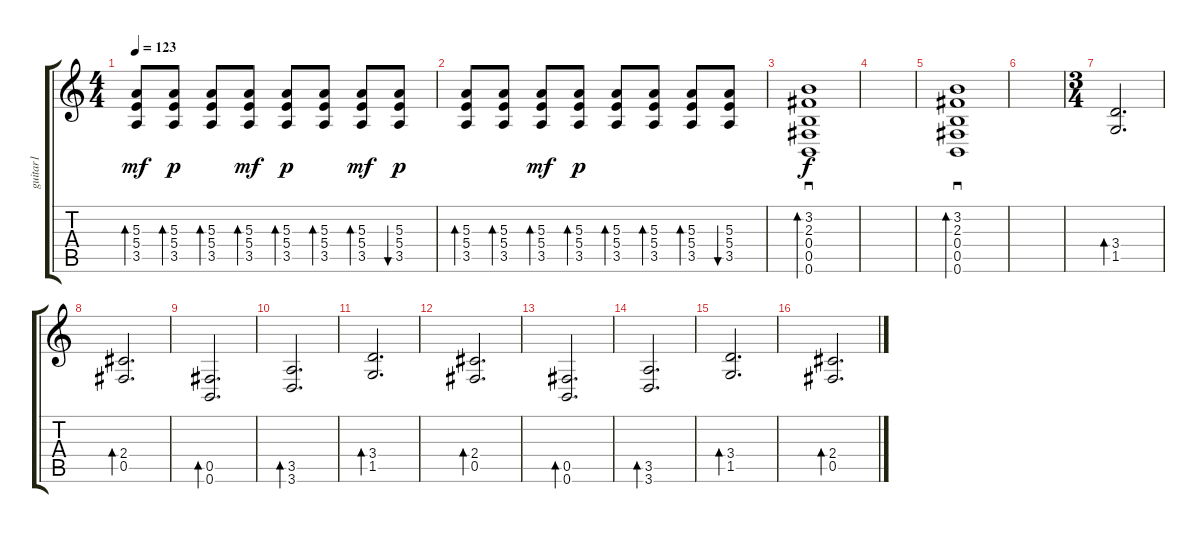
\track ("guitar1" "guitar1") {instrument acousticguitarsteel}
\staff {score tabs}
\tuning (Db4 Ab3 E3 B2 Gb2 B1) {hide}
\ts (4 4)
\tempo 123
\clef g2
\ks c
(5.3 5.4 3.5).8{bd 60 dy mf} (5.3 5.4 3.5).8{bd 60 dy p} (5.3 5.4 3.5).8{bd 60} (5.3 5.4 3.5).8{bd 60 dy mf} (5.3 5.4 3.5).8{bd 60 dy p} (5.3 5.4 3.5).8{bd 60} (5.3 5.4 3.5).8{bd 60 dy mf} (5.3 5.4 3.5).8{bu 60 dy p} |
(5.3 5.4 3.5).8{bd 60} (5.3 5.4 3.5).8{bd 60} (5.3 5.4 3.5).8{bd 60 dy mf} (5.3 5.4 3.5).8{bd 60 dy p} (5.3 5.4 3.5).8{bd 60} (5.3 5.4 3.5).8{bd 60} (5.3 5.4 3.5).8{bd 60} (5.3 5.4 3.5).8{bu 60} |
(3.2 2.3 0.4 0.5 0.6).1{sd bd 60 dy f} |
|
(3.2 2.3 0.4 0.5 0.6).1{sd bd 60} |
|
\ts (3 4)
(3.4 1.5).2{d bd 120} |
(2.4 0.5).2{d bd 120} |
(0.5 0.6).2{d bd 120} |
(3.5 3.6).2{d bd 120} |
(3.4 1.5).2{d bd 120} |
(2.4 0.5).2{d bd 120} |
(0.5 0.6).2{d bd 120} |
(3.5 3.6).2{d bd 120} |
(3.4 1.5).2{d bd 120} |
(2.4 0.5).2{d bd 120}
